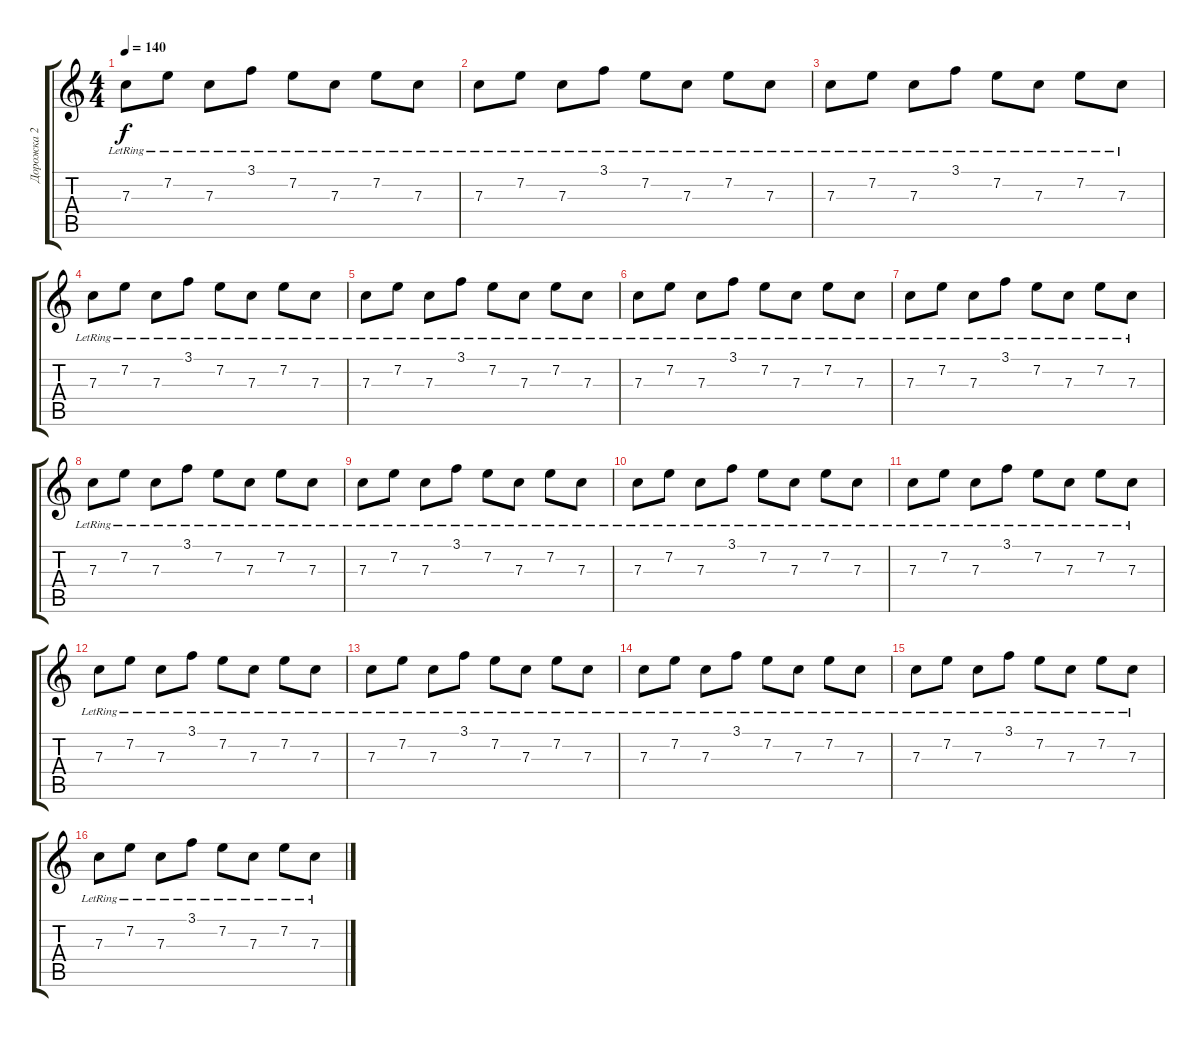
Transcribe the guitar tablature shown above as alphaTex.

\track ("Дорожка 2" "Дорожка 2") {instrument distortionguitar}
\staff {score tabs}
\tuning (D4 A3 F3 C3 G2 C2) {hide}
\ts (4 4)
\tempo 140
\clef g2
\ks c
7.3{lr}.8{dy f instrument acousticguitarsteel} 7.2{lr}.8 7.3{lr}.8 3.1{lr}.8 7.2{lr}.8 7.3{lr}.8 7.2{lr}.8 7.3{lr}.8 |
7.3{lr}.8{instrument acousticguitarsteel} 7.2{lr}.8 7.3{lr}.8 3.1{lr}.8 7.2{lr}.8 7.3{lr}.8 7.2{lr}.8 7.3{lr}.8 |
7.3{lr}.8{instrument acousticguitarsteel} 7.2{lr}.8 7.3{lr}.8 3.1{lr}.8 7.2{lr}.8 7.3{lr}.8 7.2{lr}.8 7.3{lr}.8 |
7.3{lr}.8{instrument acousticguitarsteel} 7.2{lr}.8 7.3{lr}.8 3.1{lr}.8 7.2{lr}.8 7.3{lr}.8 7.2{lr}.8 7.3{lr}.8 |
7.3{lr}.8{instrument acousticguitarsteel} 7.2{lr}.8 7.3{lr}.8 3.1{lr}.8 7.2{lr}.8 7.3{lr}.8 7.2{lr}.8 7.3{lr}.8 |
7.3{lr}.8{instrument acousticguitarsteel} 7.2{lr}.8 7.3{lr}.8 3.1{lr}.8 7.2{lr}.8 7.3{lr}.8 7.2{lr}.8 7.3{lr}.8 |
7.3{lr}.8{instrument acousticguitarsteel} 7.2{lr}.8 7.3{lr}.8 3.1{lr}.8 7.2{lr}.8 7.3{lr}.8 7.2{lr}.8 7.3{lr}.8 |
7.3{lr}.8{instrument acousticguitarsteel} 7.2{lr}.8 7.3{lr}.8 3.1{lr}.8 7.2{lr}.8 7.3{lr}.8 7.2{lr}.8 7.3{lr}.8 |
7.3{lr}.8{instrument acousticguitarsteel} 7.2{lr}.8 7.3{lr}.8 3.1{lr}.8 7.2{lr}.8 7.3{lr}.8 7.2{lr}.8 7.3{lr}.8 |
7.3{lr}.8{instrument acousticguitarsteel} 7.2{lr}.8 7.3{lr}.8 3.1{lr}.8 7.2{lr}.8 7.3{lr}.8 7.2{lr}.8 7.3{lr}.8 |
7.3{lr}.8{instrument acousticguitarsteel} 7.2{lr}.8 7.3{lr}.8 3.1{lr}.8 7.2{lr}.8 7.3{lr}.8 7.2{lr}.8 7.3{lr}.8 |
7.3{lr}.8{instrument acousticguitarsteel} 7.2{lr}.8 7.3{lr}.8 3.1{lr}.8 7.2{lr}.8 7.3{lr}.8 7.2{lr}.8 7.3{lr}.8 |
7.3{lr}.8{instrument acousticguitarsteel} 7.2{lr}.8 7.3{lr}.8 3.1{lr}.8 7.2{lr}.8 7.3{lr}.8 7.2{lr}.8 7.3{lr}.8 |
7.3{lr}.8{instrument acousticguitarsteel} 7.2{lr}.8 7.3{lr}.8 3.1{lr}.8 7.2{lr}.8 7.3{lr}.8 7.2{lr}.8 7.3{lr}.8 |
7.3{lr}.8{instrument acousticguitarsteel} 7.2{lr}.8 7.3{lr}.8 3.1{lr}.8 7.2{lr}.8 7.3{lr}.8 7.2{lr}.8 7.3{lr}.8 |
7.3{lr}.8{instrument acousticguitarsteel} 7.2{lr}.8 7.3{lr}.8 3.1{lr}.8 7.2{lr}.8 7.3{lr}.8 7.2{lr}.8 7.3{lr}.8
